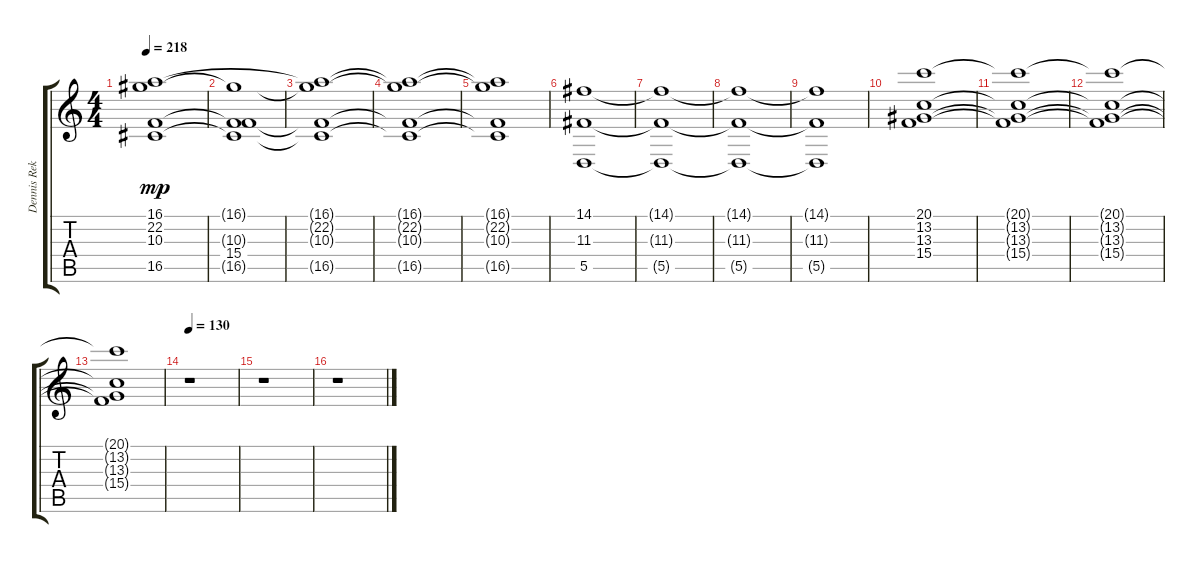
\track ("Dennis Reksten" "Dennis Rek") {instrument rockorgan}
\staff {score tabs}
\tuning (E4 B3 G3 D3 A2 E2) {hide}
\ts (4 4)
\tempo 218
\clef g2
\ks c
(16.1{t} 22.2{t} 10.3{t} 16.5{t}).1{dy mp} |
(16.1{t} 10.3{t} 15.4 16.5{t}).1 |
(16.1{t} 22.2{t} 10.3{t} 16.5{t}).1 |
(16.1{t} 22.2{t} 10.3{t} 16.5{t}).1 |
(16.1{t} 22.2{t} 10.3{t} 16.5{t}).1 |
(14.1 11.3 5.5).1 |
(14.1{t} 11.3{t} 5.5{t}).1 |
(14.1{t} 11.3{t} 5.5{t}).1 |
(14.1{t} 11.3{t} 5.5{t}).1 |
(20.1 13.2 13.3 15.4).1 |
(20.1{t} 13.2{t} 13.3{t} 15.4{t}).1 |
(20.1{t} 13.2{t} 13.3{t} 15.4{t}).1 |
(20.1{t} 13.2{t} 13.3{t} 15.4{t}).1 |
\tempo 130
r.1 |
r.1 |
r.1
